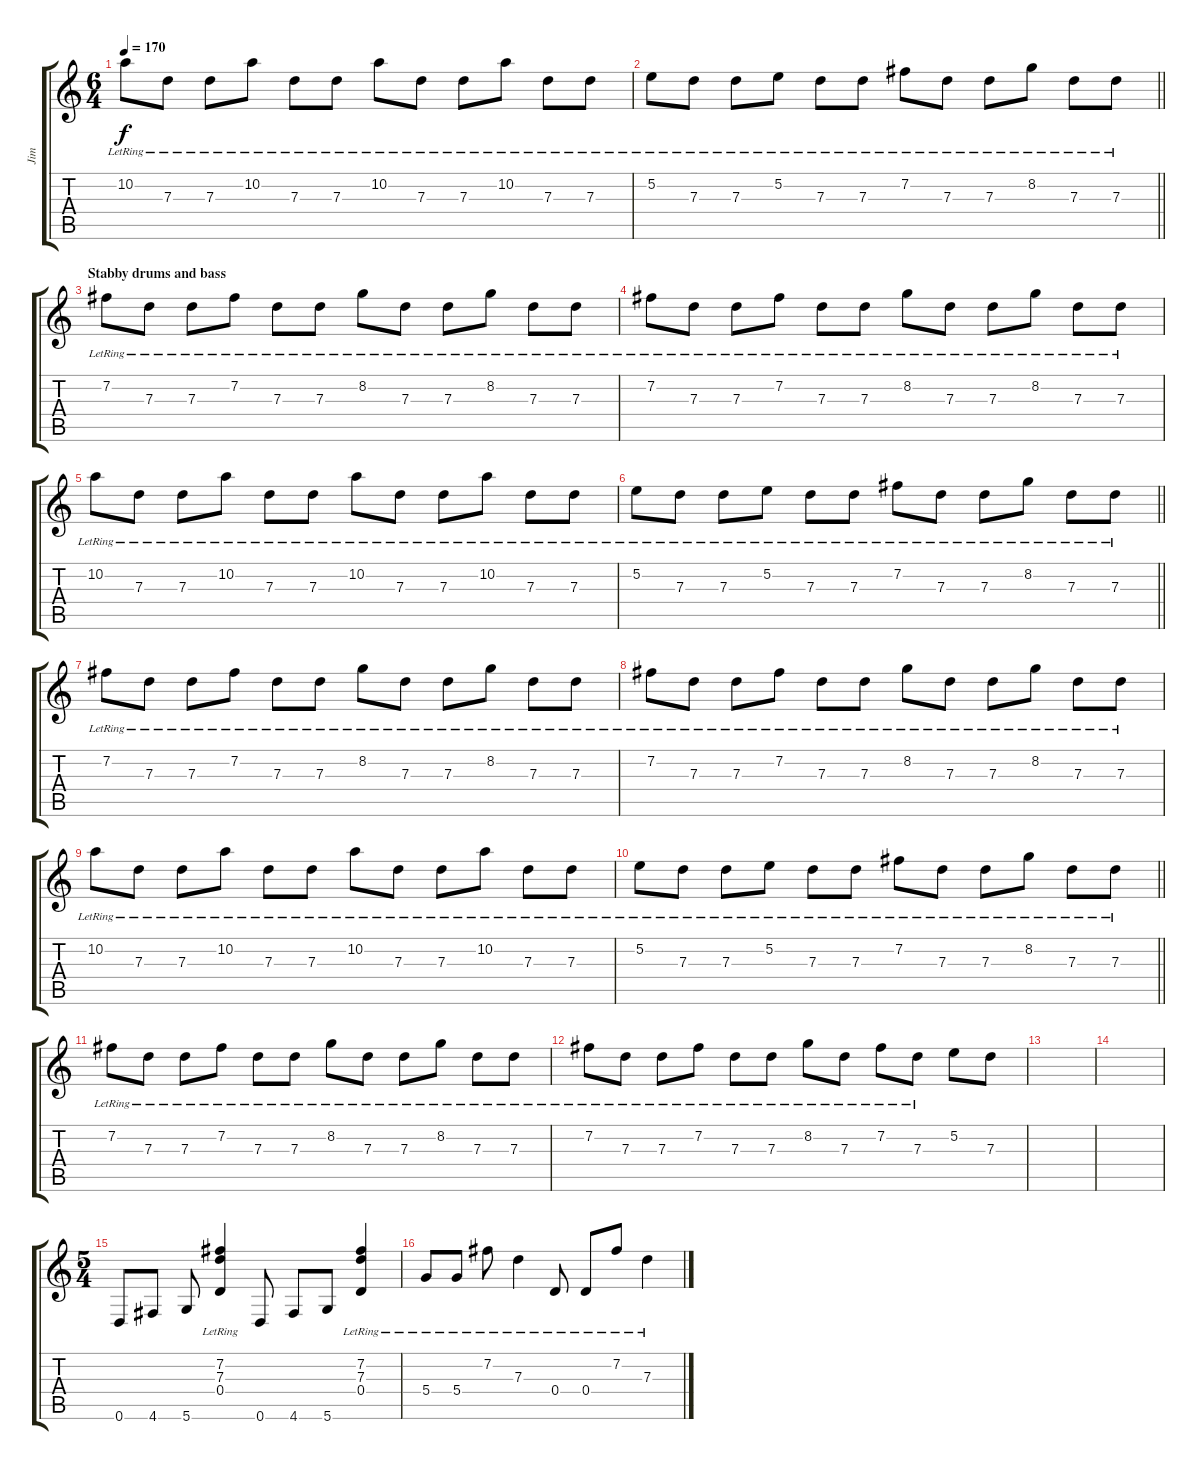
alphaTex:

\track ("Jim" "Jim") {instrument electricguitarjazz}
\staff {score tabs}
\tuning (E4 B3 G3 D3 A2 D2) {hide}
\ts (6 4)
\tempo 170
\clef g2
\ks c
10.2{lr}.8{dy f} 7.3{lr}.8 7.3{lr}.8 10.2{lr}.8 7.3{lr}.8 7.3{lr}.8 10.2{lr}.8 7.3{lr}.8 7.3{lr}.8 10.2{lr}.8 7.3{lr}.8 7.3{lr}.8 |
\barLineRight lightlight
5.2{lr}.8 7.3{lr}.8 7.3{lr}.8 5.2{lr}.8 7.3{lr}.8 7.3{lr}.8 7.2{lr}.8 7.3{lr}.8 7.3{lr}.8 8.2{lr}.8 7.3{lr}.8 7.3{lr}.8 |
\section ("" "Stabby drums and bass")
7.2{lr}.8{instrument electricguitarjazz} 7.3{lr}.8 7.3{lr}.8 7.2{lr}.8 7.3{lr}.8 7.3{lr}.8 8.2{lr}.8 7.3{lr}.8 7.3{lr}.8 8.2{lr}.8 7.3{lr}.8 7.3{lr}.8 |
7.2{lr}.8 7.3{lr}.8 7.3{lr}.8 7.2{lr}.8 7.3{lr}.8 7.3{lr}.8 8.2{lr}.8 7.3{lr}.8 7.3{lr}.8 8.2{lr}.8 7.3{lr}.8 7.3{lr}.8 |
10.2{lr}.8 7.3{lr}.8 7.3{lr}.8 10.2{lr}.8 7.3{lr}.8 7.3{lr}.8 10.2{lr}.8 7.3{lr}.8 7.3{lr}.8 10.2{lr}.8 7.3{lr}.8 7.3{lr}.8 |
\barLineRight lightlight
5.2{lr}.8 7.3{lr}.8 7.3{lr}.8 5.2{lr}.8 7.3{lr}.8 7.3{lr}.8 7.2{lr}.8 7.3{lr}.8 7.3{lr}.8 8.2{lr}.8 7.3{lr}.8 7.3{lr}.8 |
7.2{lr}.8{instrument electricguitarjazz} 7.3{lr}.8 7.3{lr}.8 7.2{lr}.8 7.3{lr}.8 7.3{lr}.8 8.2{lr}.8 7.3{lr}.8 7.3{lr}.8 8.2{lr}.8 7.3{lr}.8 7.3{lr}.8 |
7.2{lr}.8 7.3{lr}.8 7.3{lr}.8 7.2{lr}.8 7.3{lr}.8 7.3{lr}.8 8.2{lr}.8 7.3{lr}.8 7.3{lr}.8 8.2{lr}.8 7.3{lr}.8 7.3{lr}.8 |
10.2{lr}.8 7.3{lr}.8 7.3{lr}.8 10.2{lr}.8 7.3{lr}.8 7.3{lr}.8 10.2{lr}.8 7.3{lr}.8 7.3{lr}.8 10.2{lr}.8 7.3{lr}.8 7.3{lr}.8 |
\barLineRight lightlight
5.2{lr}.8 7.3{lr}.8 7.3{lr}.8 5.2{lr}.8 7.3{lr}.8 7.3{lr}.8 7.2{lr}.8 7.3{lr}.8 7.3{lr}.8 8.2{lr}.8 7.3{lr}.8 7.3{lr}.8 |
7.2{lr}.8 7.3{lr}.8 7.3{lr}.8 7.2{lr}.8 7.3{lr}.8 7.3{lr}.8 8.2{lr}.8 7.3{lr}.8 7.3{lr}.8 8.2{lr}.8 7.3{lr}.8 7.3{lr}.8 |
7.2{lr}.8 7.3{lr}.8 7.3{lr}.8 7.2{lr}.8 7.3{lr}.8 7.3{lr}.8 8.2{lr}.8 7.3{lr}.8 7.2{lr}.8 7.3{lr}.8 5.2.8 7.3.8 |
|
|
\ts (5 4)
0.6.8 4.6.8 5.6.8 (7.2{lr} 7.3{lr} 0.4{lr}).4 0.6.8 4.6.8 5.6.8 (7.2{lr} 7.3{lr} 0.4{lr}).4 |
5.4{lr}.8 5.4{lr}.8 7.2{lr}.8 7.3{lr}.4 0.4{lr}.8 0.4{lr}.8 7.2{lr}.8 7.3{lr}.4
